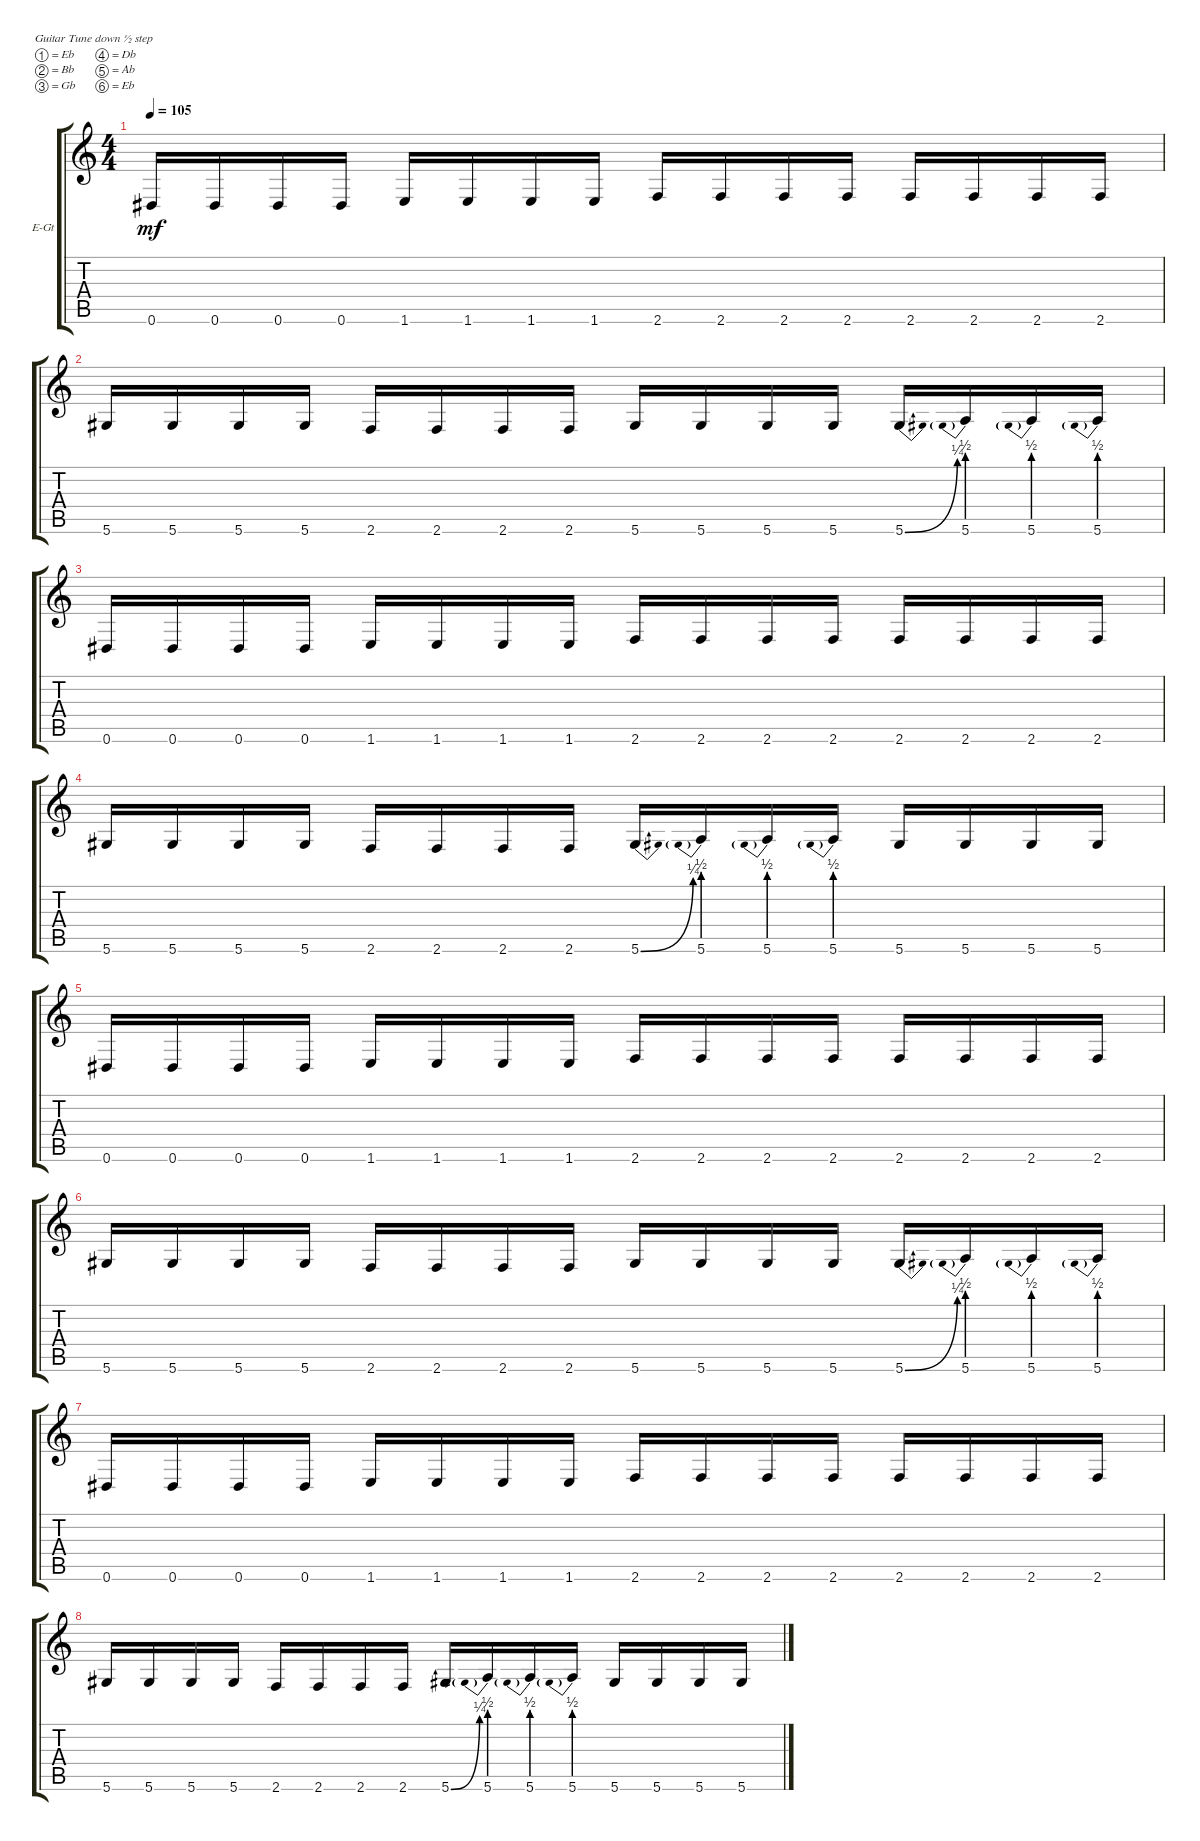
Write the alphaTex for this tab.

\bracketExtendMode groupsimilarinstruments
\firstSystemTrackNameOrientation horizontal
\otherSystemsTrackNameOrientation horizontal
\track ("Mike Guitar 1" "E-Gt") {instrument distortionguitar}
\staff {score tabs}
\tuning (Eb4 Bb3 Gb3 Db3 Ab2 Eb2)
\ts (4 4)
\tempo 105
\clef g2
\ks c
0.6.16{dy mf} 0.6.16 0.6.16 0.6.16 1.6.16 1.6.16 1.6.16 1.6.16 2.6.16 2.6.16 2.6.16 2.6.16 2.6.16 2.6.16 2.6.16 2.6.16 |
5.6.16 5.6.16 5.6.16 5.6.16 2.6.16 2.6.16 2.6.16 2.6.16 5.6.16 5.6.16 5.6.16 5.6.16 5.6{be (bend 0 0 14.399999999999999 1)}.16 5.6{be (prebend 0 2 60 2)}.16 5.6{be (prebend 0 2 60 2)}.16 5.6{be (prebend 0 2 60 2)}.16 |
0.6.16 0.6.16 0.6.16 0.6.16 1.6.16 1.6.16 1.6.16 1.6.16 2.6.16 2.6.16 2.6.16 2.6.16 2.6.16 2.6.16 2.6.16 2.6.16 |
5.6.16 5.6.16 5.6.16 5.6.16 2.6.16 2.6.16 2.6.16 2.6.16 5.6{be (bend 0 0 14.399999999999999 1)}.16 5.6{be (prebend 0 2 60 2)}.16 5.6{be (prebend 0 2 60 2)}.16 5.6{be (prebend 0 2 60 2)}.16 5.6.16 5.6.16 5.6.16 5.6.16 |
0.6.16 0.6.16 0.6.16 0.6.16 1.6.16 1.6.16 1.6.16 1.6.16 2.6.16 2.6.16 2.6.16 2.6.16 2.6.16 2.6.16 2.6.16 2.6.16 |
5.6.16 5.6.16 5.6.16 5.6.16 2.6.16 2.6.16 2.6.16 2.6.16 5.6.16 5.6.16 5.6.16 5.6.16 5.6{be (bend 0 0 14.399999999999999 1)}.16 5.6{be (prebend 0 2 60 2)}.16 5.6{be (prebend 0 2 60 2)}.16 5.6{be (prebend 0 2 60 2)}.16 |
0.6.16 0.6.16 0.6.16 0.6.16 1.6.16 1.6.16 1.6.16 1.6.16 2.6.16 2.6.16 2.6.16 2.6.16 2.6.16 2.6.16 2.6.16 2.6.16 |
5.6.16 5.6.16 5.6.16 5.6.16 2.6.16 2.6.16 2.6.16 2.6.16 5.6{be (bend 0 0 14.399999999999999 1)}.16 5.6{be (prebend 0 2 60 2)}.16 5.6{be (prebend 0 2 60 2)}.16 5.6{be (prebend 0 2 60 2)}.16 5.6.16 5.6.16 5.6.16 5.6.16
